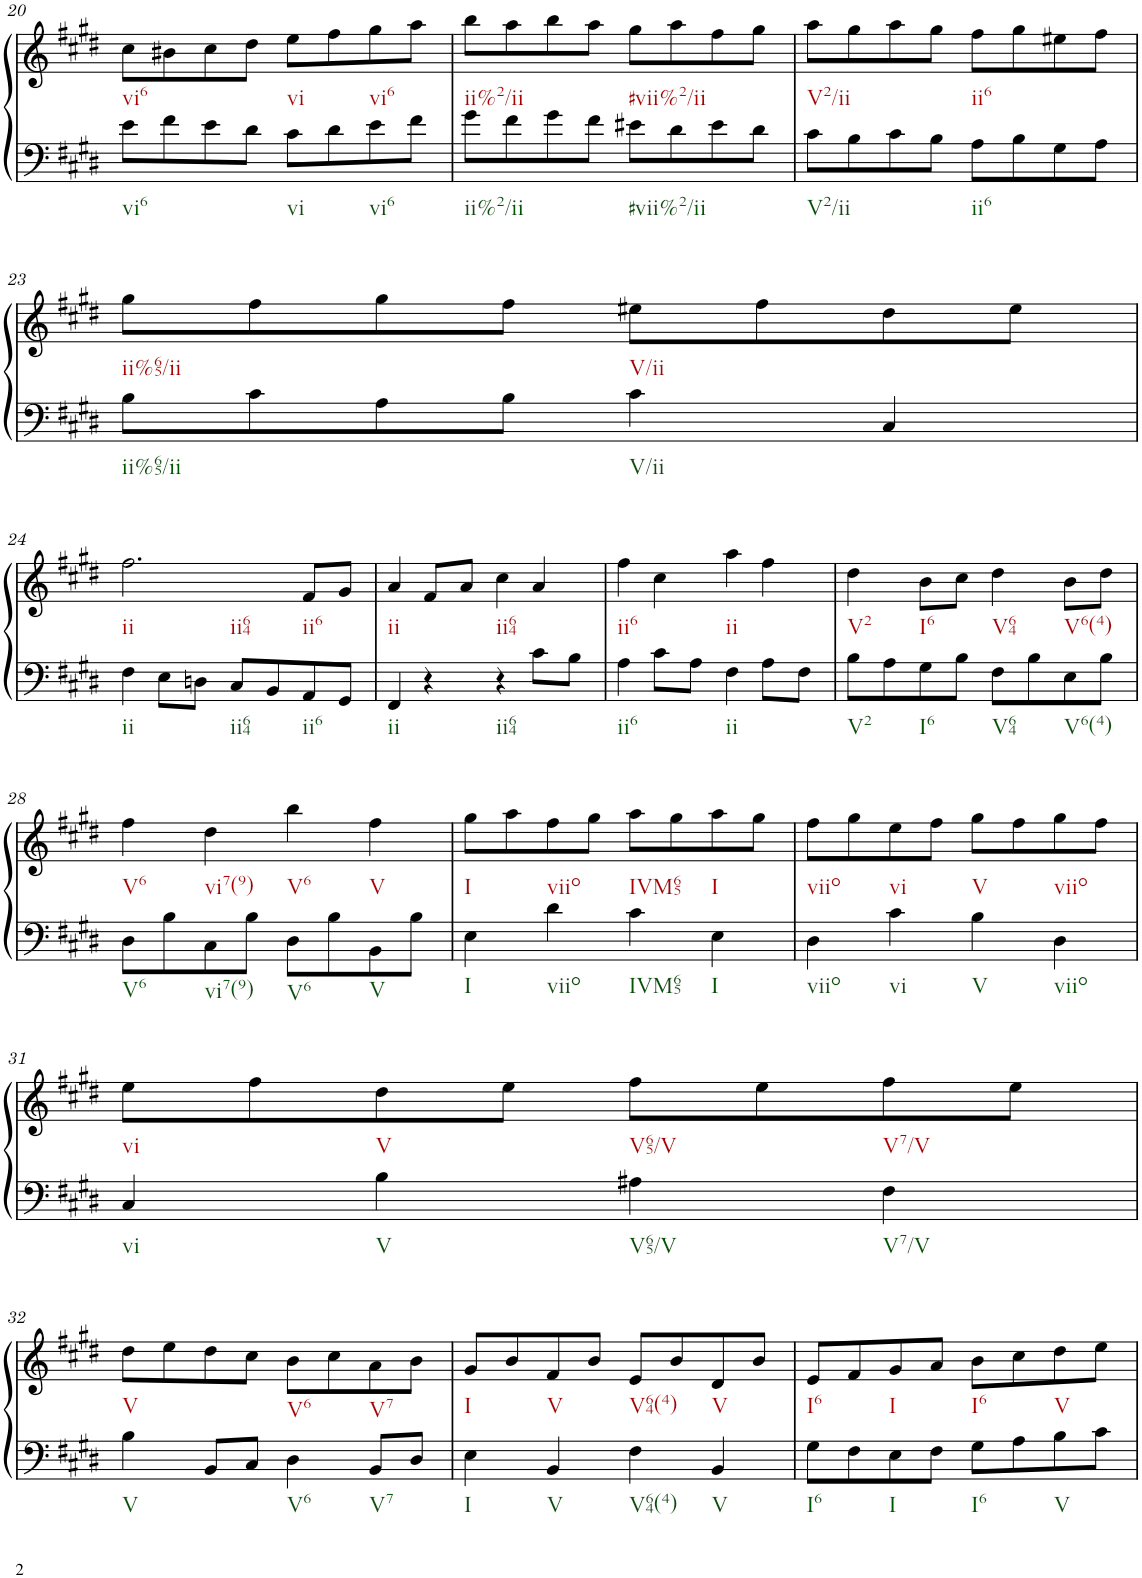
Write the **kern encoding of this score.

**kern	**kern
*part1	*part1
*staff2	*staff1
*I"Klavier linke Hand	*
!!LO:PB:g=z
*clefF4	*clefG2
*k[f#c#g#d#]	*k[f#c#g#d#]
*M2/2	*M2/2
=20	=20
8e\L	8cc#\L
8f#\	8b#X\
8e\	8cc#\
8d#\J	8dd#\J
8c#\L	8ee\L
8d#\	8ff#\
8e\	8gg#\
8f#\J	8aa\J
=21	=21
8g#\L	8bb\L
8f#\	8aa\
8g#\	8bb\
8f#\J	8aa\J
8e#X\L	8gg#\L
8d#\	8aa\
8e#\	8ff#\
8d#\J	8gg#\J
=22	=22
8c#\L	8aa\L
8B\	8gg#\
8c#\	8aa\
8B\J	8gg#\J
8A\L	8ff#\L
8B\	8gg#\
8G#\	8ee#X\
8A\J	8ff#\J
!!LO:LB:g=z
=23	=23
8B\L	8gg#\L
8c#\	8ff#\
8A\	8gg#\
8B\J	8ff#\J
4c#\	8ee#X\L
.	8ff#\
4C#/	8dd#\
.	8ee#\J
!!LO:LB:g=z
=24	=24
4F#\	2.ff#\
8E\L	.
8Dn\J	.
8C#/L	.
8BB/	.
8AA/	8f#/L
8GG#/J	8g#/J
=25	=25
4FF#/	4a/
4r	8f#/L
.	8a/J
4r	4cc#\
8c#\L	4a/
8B\J	.
=26	=26
4A\	4ff#\
8c#\L	4cc#\
8A\J	.
4F#\	4aa\
8A\L	4ff#\
8F#\J	.
=27	=27
8B\L	4dd#\
8A\	.
8G#\	8b\L
8B\J	8cc#\J
8F#\L	4dd#\
8B\	.
8E\	8b\L
8B\J	8dd#\J
!!LO:LB:g=z
=28	=28
8D#\L	4ff#\
8B\	.
8C#\	4dd#\
8B\J	.
8D#\L	4bb\
8B\	.
8BB\	4ff#\
8B\J	.
=29	=29
4E\	8gg#\L
.	8aa\
4d#\	8ff#\
.	8gg#\J
4c#\	8aa\L
.	8gg#\
4E\	8aa\
.	8gg#\J
=30	=30
4D#\	8ff#\L
.	8gg#\
4c#\	8ee\
.	8ff#\J
4B\	8gg#\L
.	8ff#\
4D#\	8gg#\
.	8ff#\J
!!LO:LB:g=z
=31	=31
4C#/	8ee\L
.	8ff#\
4B\	8dd#\
.	8ee\J
4A#X\	8ff#\L
.	8ee\
4F#\	8ff#\
.	8ee\J
!!LO:LB:g=z
=32	=32
4B\	8dd#\L
.	8ee\
8BB/L	8dd#\
8C#/J	8cc#\J
4D#\	8b\L
.	8cc#\
8BB/L	8a\
8D#/J	8b\J
=33	=33
4E\	8g#/L
.	8b/
4BB/	8f#/
.	8b/J
4F#\	8e/L
.	8b/
4BB/	8d#/
.	8b/J
=34	=34
8G#\L	8e/L
8F#\	8f#/
8E\	8g#/
8F#\J	8a/J
8G#\L	8b\L
8A\	8cc#\
8B\	8dd#\
8c#\J	8ee\J
=	=
*-	*-
